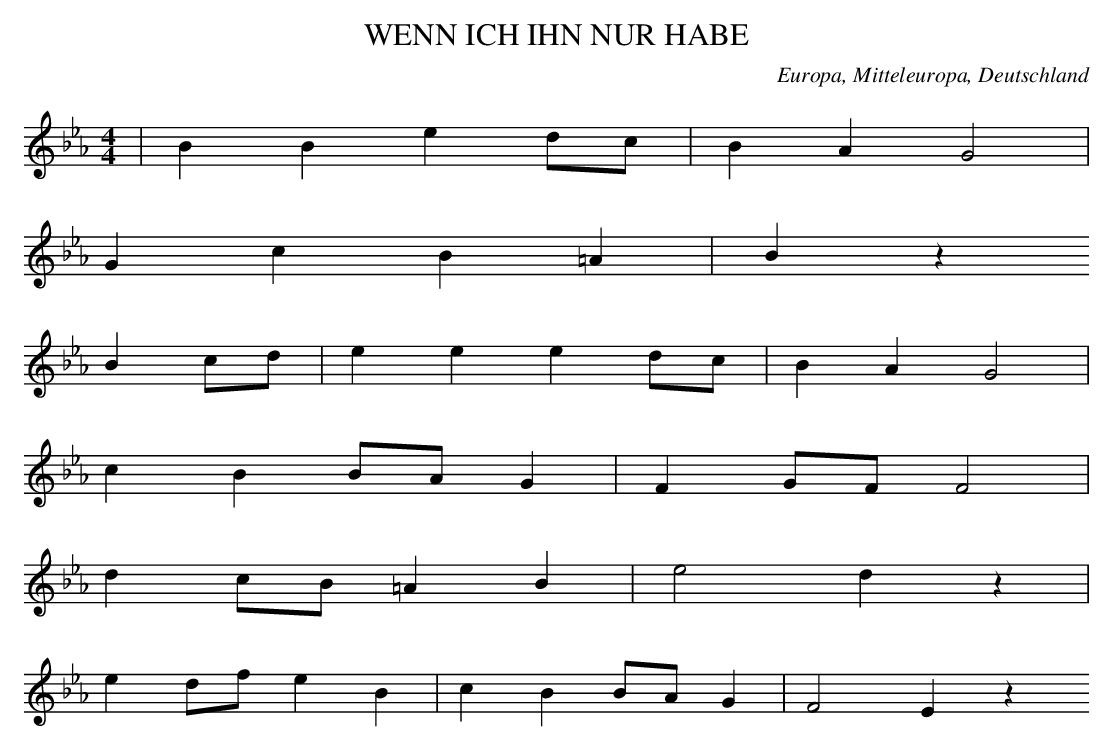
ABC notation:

X:1
T: WENN ICH IHN NUR HABE
O: Europa, Mitteleuropa, Deutschland
M: 4/4
L: 1/8
K: Eb
 | B2B2e2dc | B2A2G4 |
G2c2B2=A2 | B2z2
B2cd | e2e2e2dc | B2A2G4 |
c2B2BAG2 | F2GFF4 |
d2cB=A2B2 | e4d2z2 |
e2dfe2B2 | c2B2BAG2 | F4E2z2
